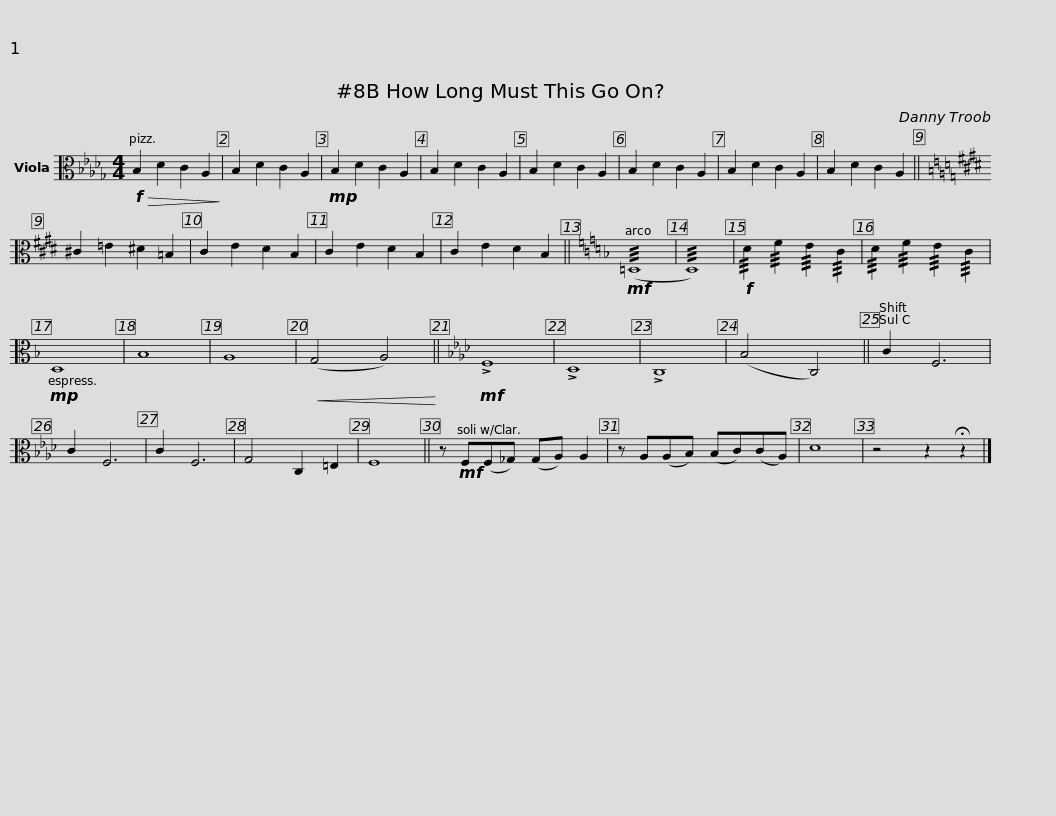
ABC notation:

X:1
L:1/8
M:4/4
I:linebreak $
K:Db
V:1 alto
V:1
!f!!>(! B,2 D2 C2 A,2!>)! | B,2 D2 C2 A,2 |!mp! B,2 D2 C2 A,2 | B,2 D2 C2 A,2 | B,2 D2 C2 A,2 | %5
 B,2 D2 C2 A,2 | B,2 D2 C2 A,2 | B,2 D2 C2 A,2 ||$[K:E] ^C2 =E2 ^D2 =B,2 | C2 E2 D2 B,2 | %10
 C2 E2 D2 B,2 | C2 E2 D2 B,2 ||[K:F]!mf! (!///!=D,8 | !///!D,8) |!f! !///!D2 !///!F2 !///!E2 !///!C2 | %15
 !///!D2 !///!F2 !///!E2 !///!C2 |!mp! D,8 | B,8 | A,8 |$!<(! (G,4 A,4)!<)! || %20
[K:Ab]!mf! !>!F,8 | !>!D,8 | !>!C,8 | (B,4 C,4) || C2 F,6 | %25
 C2 F,6 | C2 F,6 | G,4 C,2 =E,2 | F,8 || z!mf! F,(F,_G,) (G,A,) A,2 |$ %30
 z A,(A,B,) (B,C)(CA,) | D8 | z4 z2 !fermata!z2 |] %33
